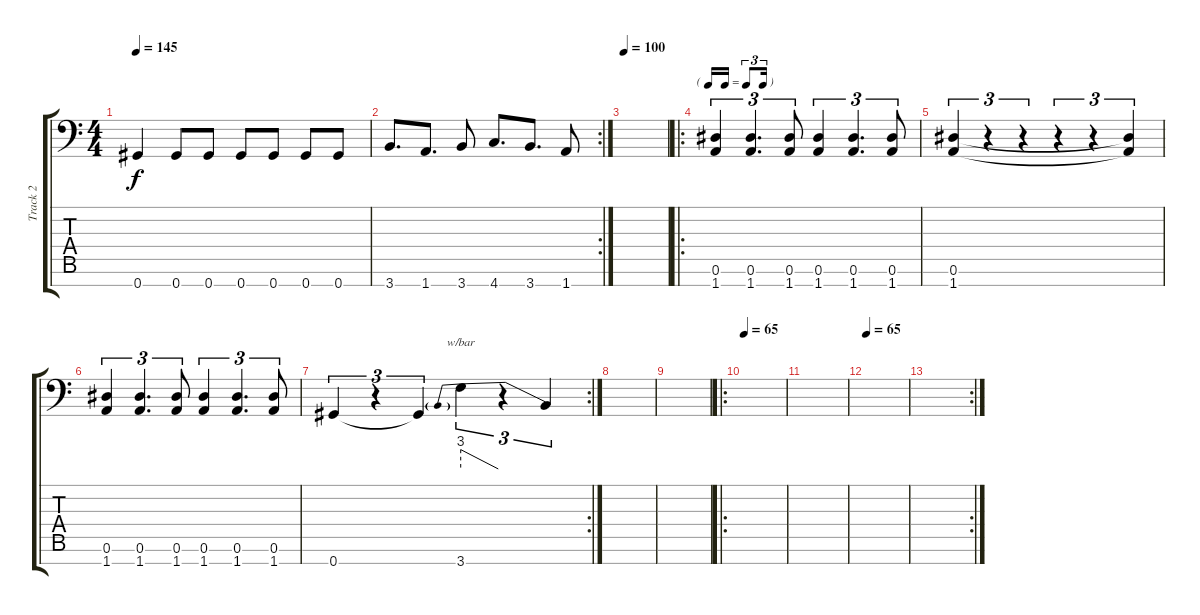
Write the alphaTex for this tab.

\track ("Track 2" "Track 2") {instrument overdrivenguitar}
\staff {score tabs}
\tuning (Eb4 Bb3 Gb3 Db3 Ab2 Eb2 Ab1) {hide}
\ts (4 4)
\tempo 145
\clef f4
\ks c
0.7.4{dy f} 0.7.8 0.7.8 0.7.8 0.7.8 0.7.8 0.7.8 |
\rc 2
3.7.8{d} 1.7.8{d} 3.7.8 4.7.8{d} 3.7.8{d} 1.7.8 |
\tempo 100
|
\ro
\tf triplet16th
(0.6 1.7).4{tu (3 2)} (0.6 1.7).4{d tu (3 2)} (0.6 1.7).8{tu (3 2)} (0.6 1.7).4{tu (3 2)} (0.6 1.7).4{d tu (3 2)} (0.6 1.7).8{tu (3 2)} |
(0.6 1.7).4{tu (3 2)} r.4{tu (3 2)} r.4{tu (3 2)} r.4{tu (3 2)} r.4{tu (3 2)} (0.6{t} 1.7{t}).4{tu (3 2)} |
(0.6 1.7).4{tu (3 2)} (0.6 1.7).4{d tu (3 2)} (0.6 1.7).8{tu (3 2)} (0.6 1.7).4{tu (3 2)} (0.6 1.7).4{d tu (3 2)} (0.6 1.7).8{tu (3 2)} |
\rc 2
0.7.4{tu (3 2)} r.4{tu (3 2)} 0.7{t}.4{tu (3 2)} 3.7.4{tu (3 2) tbe (predivedive default 0 12 60 0)} r.4{tu (3 2)} 3.7{t}.4{tu (3 2)} |
|
|
\ro
\tempo 65
|
|
\tempo 65
|
\rc 2
